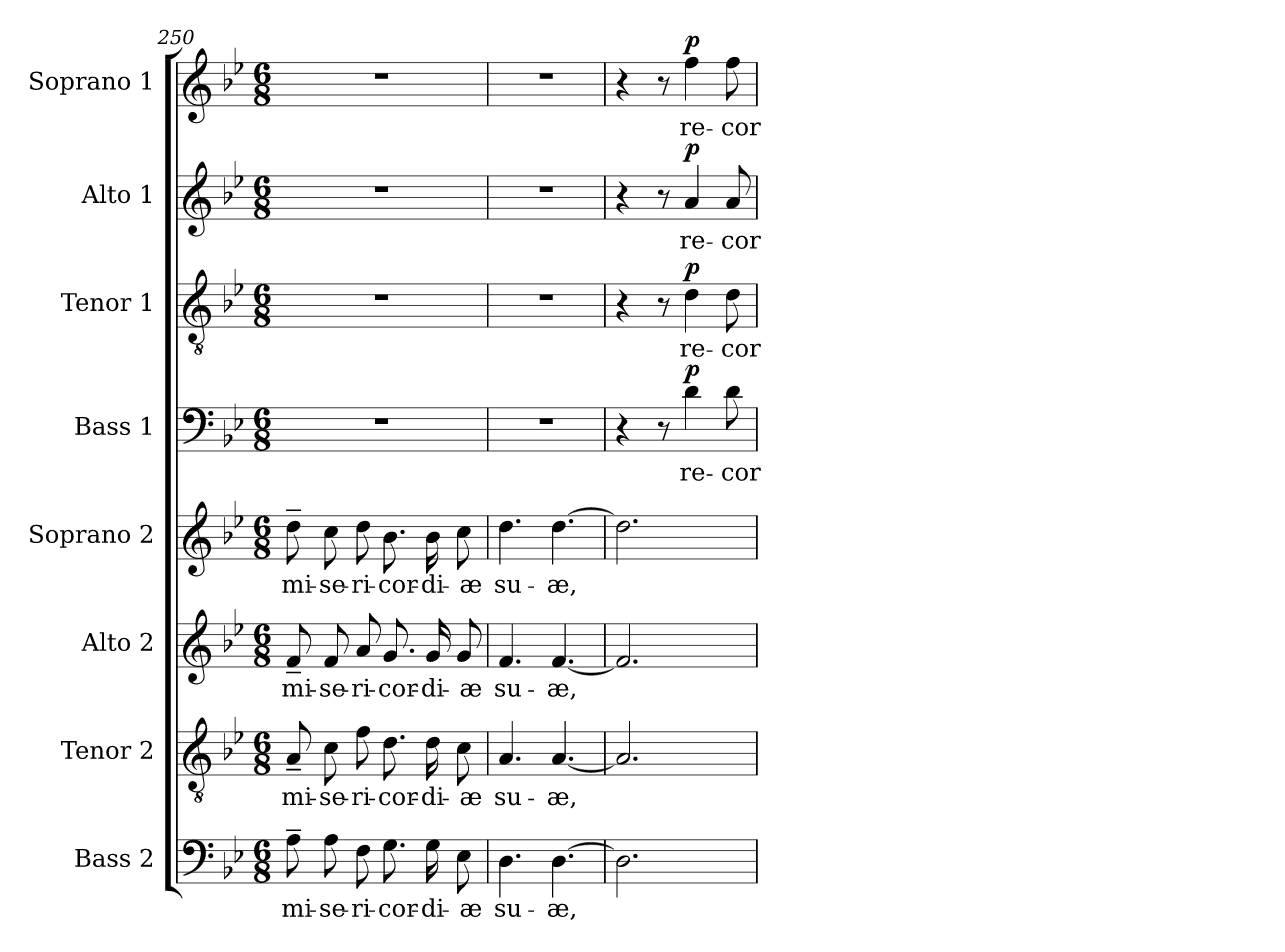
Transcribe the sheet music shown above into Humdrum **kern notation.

**kern	**text	**kern	**text	**kern	**text	**kern	**text	**kern	**text	**dynam	**kern	**text	**dynam	**kern	**text	**dynam	**kern	**text	**dynam
*part8	*part8	*part7	*part7	*part6	*part6	*part5	*part5	*part4	*part4	*part4	*part3	*part3	*part3	*part2	*part2	*part2	*part1	*part1	*part1
*staff8	*staff8	*staff7	*staff7	*staff6	*staff6	*staff5	*staff5	*staff4	*staff4	*staff4	*staff3	*staff3	*staff3	*staff2	*staff2	*staff2	*staff1	*staff1	*staff1
*I"Bass 2	*	*I"Tenor 2	*	*I"Alto 2	*	*I"Soprano 2	*	*I"Bass 1	*	*	*I"Tenor 1	*	*	*I"Alto 1	*	*	*I"Soprano 1	*	*
*I'B 2.	*	*I'T 2.	*	*I'A 2.	*	*I'S 2.	*	*I'B 1.	*	*	*I'T 1.	*	*	*I'A 1.	*	*	*I'S 1.	*	*
*clefF4	*	*clefGv2	*	*clefG2	*	*clefG2	*	*clefF4	*	*	*clefGv2	*	*	*clefG2	*	*	*clefG2	*	*
*	*	*ITrd7c12	*	*	*	*	*	*	*	*	*ITrd7c12	*	*	*	*	*	*	*	*
*k[b-e-]	*	*k[b-e-]	*	*k[b-e-]	*	*k[b-e-]	*	*k[b-e-]	*	*	*k[b-e-]	*	*	*k[b-e-]	*	*	*k[b-e-]	*	*
*B-:	*	*B-:	*	*B-:	*	*B-:	*	*B-:	*	*	*B-:	*	*	*B-:	*	*	*B-:	*	*
*M6/8	*	*M6/8	*	*M6/8	*	*M6/8	*	*M6/8	*	*	*M6/8	*	*	*M6/8	*	*	*M6/8	*	*
=250	=250	=250	=250	=250	=250	=250	=250	=250	=250	=250	=250	=250	=250	=250	=250	=250	=250	=250	=250
!	!LO:LY:b:color=#000000	!	!	!	!	!	!	!	!	!	!	!	!	!	!	!	!	!	!
!	!	!	!LO:LY:b:color=#000000	!	!	!	!	!	!	!	!	!	!	!	!	!	!	!	!
!	!	!	!	!	!LO:LY:b:color=#000000	!	!	!	!	!	!	!	!	!	!	!	!	!	!
!	!	!	!	!	!	!	!LO:LY:b:color=#000000	!LO:N:vis=1	!	!	!LO:N:vis=1	!	!	!LO:N:vis=1	!	!	!LO:N:vis=1	!	!
8A~i\	mi-	8AA~i/	mi-	8f~i/	mi-	8dd~i\	mi-	2.r	.	.	2.r	.	.	2.r	.	.	2.r	.	.
!	!LO:LY:b:color=#000000	!	!	!	!	!	!	!	!	!	!	!	!	!	!	!	!	!	!
!	!	!	!LO:LY:b:color=#000000	!	!	!	!	!	!	!	!	!	!	!	!	!	!	!	!
!	!	!	!	!	!LO:LY:b:color=#000000	!	!	!	!	!	!	!	!	!	!	!	!	!	!
!	!	!	!	!	!	!	!LO:LY:b:color=#000000	!	!	!	!	!	!	!	!	!	!	!	!
8Ai\	-se-	8Ci\	-se-	8fi/	-se-	8cci\	-se-	.	.	.	.	.	.	.	.	.	.	.	.
!	!LO:LY:b:color=#000000	!	!	!	!	!	!	!	!	!	!	!	!	!	!	!	!	!	!
!	!	!	!LO:LY:b:color=#000000	!	!	!	!	!	!	!	!	!	!	!	!	!	!	!	!
!	!	!	!	!	!LO:LY:b:color=#000000	!	!	!	!	!	!	!	!	!	!	!	!	!	!
!	!	!	!	!	!	!	!LO:LY:b:color=#000000	!	!	!	!	!	!	!	!	!	!	!	!
8Fi\	-ri-	8Fi\	-ri-	8ai/	-ri-	8ddi\	-ri-	.	.	.	.	.	.	.	.	.	.	.	.
!	!LO:LY:b:color=#000000	!	!	!	!	!	!	!	!	!	!	!	!	!	!	!	!	!	!
!	!	!	!LO:LY:b:color=#000000	!	!	!	!	!	!	!	!	!	!	!	!	!	!	!	!
!	!	!	!	!	!LO:LY:b:color=#000000	!	!	!	!	!	!	!	!	!	!	!	!	!	!
!	!	!	!	!	!	!	!LO:LY:b:color=#000000	!	!	!	!	!	!	!	!	!	!	!	!
8.Gi\	-cor-	8.Di\	-cor-	8.gi/	-cor-	8.b-i\	-cor-	.	.	.	.	.	.	.	.	.	.	.	.
!	!LO:LY:b:color=#000000	!	!	!	!	!	!	!	!	!	!	!	!	!	!	!	!	!	!
!	!	!	!LO:LY:b:color=#000000	!	!	!	!	!	!	!	!	!	!	!	!	!	!	!	!
!	!	!	!	!	!LO:LY:b:color=#000000	!	!	!	!	!	!	!	!	!	!	!	!	!	!
!	!	!	!	!	!	!	!LO:LY:b:color=#000000	!	!	!	!	!	!	!	!	!	!	!	!
16Gi\	-di-	16Di\	-di-	16gi/	-di-	16b-i\	-di-	.	.	.	.	.	.	.	.	.	.	.	.
!	!LO:LY:b:color=#000000	!	!	!	!	!	!	!	!	!	!	!	!	!	!	!	!	!	!
!	!	!	!LO:LY:b:color=#000000	!	!	!	!	!	!	!	!	!	!	!	!	!	!	!	!
!	!	!	!	!	!LO:LY:b:color=#000000	!	!	!	!	!	!	!	!	!	!	!	!	!	!
!	!	!	!	!	!	!	!LO:LY:b:color=#000000	!	!	!	!	!	!	!	!	!	!	!	!
8E-i\	-æ	8Ci\	-æ	8gi/	-æ	8cci\	-æ	.	.	.	.	.	.	.	.	.	.	.	.
=251	=251	=251	=251	=251	=251	=251	=251	=251	=251	=251	=251	=251	=251	=251	=251	=251	=251	=251	=251
!	!LO:LY:b:color=#000000	!	!	!	!	!	!	!	!	!	!	!	!	!	!	!	!	!	!
!	!	!	!LO:LY:b:color=#000000	!	!	!	!	!	!	!	!	!	!	!	!	!	!	!	!
!	!	!	!	!	!LO:LY:b:color=#000000	!	!	!	!	!	!	!	!	!	!	!	!	!	!
!	!	!	!	!	!	!	!LO:LY:b:color=#000000	!LO:N:vis=1	!	!	!LO:N:vis=1	!	!	!LO:N:vis=1	!	!	!LO:N:vis=1	!	!
4.Di\	su-	4.AAi/	su-	4.fi/	su-	4.ddi\	su-	2.r	.	.	2.r	.	.	2.r	.	.	2.r	.	.
!	!LO:LY:b:color=#000000	!	!	!	!	!	!	!	!	!	!	!	!	!	!	!	!	!	!
!	!	!	!LO:LY:b:color=#000000	!	!	!	!	!	!	!	!	!	!	!	!	!	!	!	!
!	!	!	!	!	!LO:LY:b:color=#000000	!	!	!	!	!	!	!	!	!	!	!	!	!	!
!	!	!	!	!	!	!	!LO:LY:b:color=#000000	!	!	!	!	!	!	!	!	!	!	!	!
[4.Di\	-æ,	[4.AAi/	-æ,	[4.fi/	-æ,	[4.ddi\	-æ,	.	.	.	.	.	.	.	.	.	.	.	.
=252	=252	=252	=252	=252	=252	=252	=252	=252	=252	=252	=252	=252	=252	=252	=252	=252	=252	=252	=252
2.Di\]	.	2.AAi/]	.	2.fi/]	.	2.ddi\]	.	4r	.	.	4r	.	.	4r	.	.	4r	.	.
.	.	.	.	.	.	.	.	8r	.	.	8r	.	.	8r	.	.	8r	.	.
!	!	!	!	!	!	!	!	!	!LO:LY:b:color=#000000	!	!	!	!	!	!	!	!	!	!
!	!	!	!	!	!	!	!	!	!	!	!	!LO:LY:b:color=#000000	!	!	!	!	!	!	!
!	!	!	!	!	!	!	!	!	!	!	!	!	!	!	!LO:LY:b:color=#000000	!	!	!	!
!	!	!	!	!	!	!	!	!	!	!	!	!	!	!	!	!	!	!LO:LY:b:color=#000000	!
.	.	.	.	.	.	.	.	4di\	re-	p	4Di\	re-	p	4ai/	re-	p	4ffi\	re-	p
!	!	!	!	!	!	!	!	!	!LO:LY:b:color=#000000	!	!	!	!	!	!	!	!	!	!
!	!	!	!	!	!	!	!	!	!	!	!	!LO:LY:b:color=#000000	!	!	!	!	!	!	!
!	!	!	!	!	!	!	!	!	!	!	!	!	!	!	!LO:LY:b:color=#000000	!	!	!	!
!	!	!	!	!	!	!	!	!	!	!	!	!	!	!	!	!	!	!LO:LY:b:color=#000000	!
.	.	.	.	.	.	.	.	8di\	-cor-	.	8Di\	-cor-	.	8ai/	-cor-	.	8ffi\	-cor-	.
=	=	=	=	=	=	=	=	=	=	=	=	=	=	=	=	=	=	=	=
*-	*-	*-	*-	*-	*-	*-	*-	*-	*-	*-	*-	*-	*-	*-	*-	*-	*-	*-	*-
